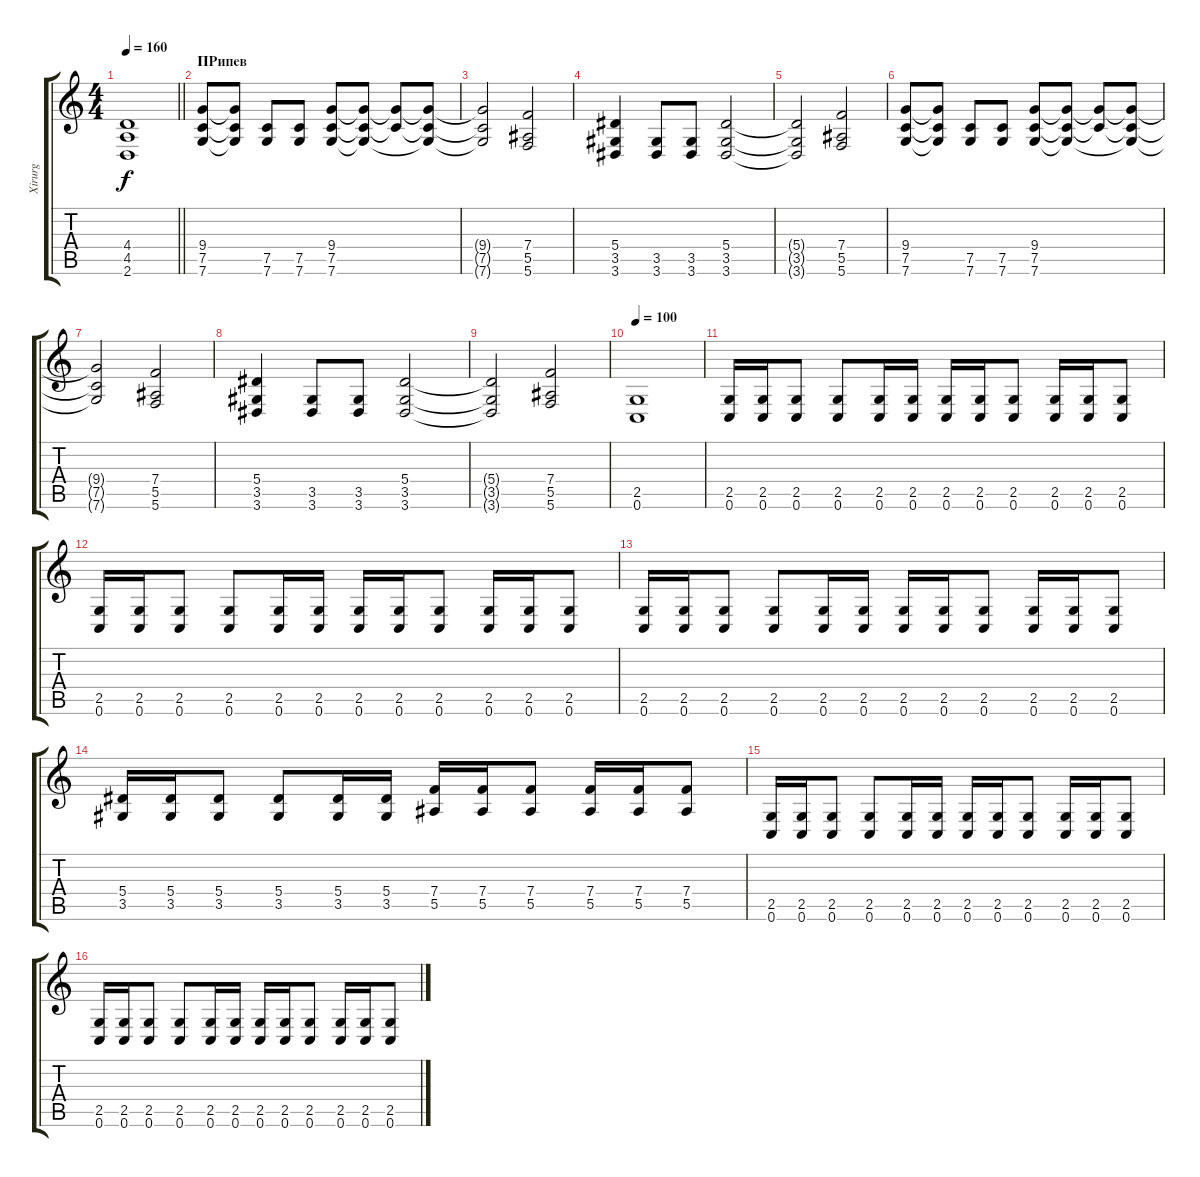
\track ("Xirurg" "Xirurg") {instrument distortionguitar}
\staff {score tabs}
\tuning (C4 G3 Eb3 Bb2 F2 C2) {hide}
\ts (4 4)
\tempo 160
\clef g2
\barLineRight lightlight
\ks c
(4.4 4.5 2.6).1{dy f} |
\section ("" "ПРипев")
(9.4 7.5 7.6).8 (9.4{t} 7.5{t} 7.6{t}).8 (7.5 7.6).8 (7.5 7.6).8 (9.4 7.5 7.6).8 (9.4{t} 7.5{t} 7.6{t}).8 (9.4{t} 7.5{t}).8 (9.4{t} 7.5{t} 7.6{t}).8 |
(9.4{t} 7.5{t} 7.6{t}).2 (7.4 5.5 5.6).2 |
(5.4 3.5 3.6).4 (3.5 3.6).8 (3.5 3.6).8 (5.4 3.5 3.6).2 |
(5.4{t} 3.5{t} 3.6{t}).2 (7.4 5.5 5.6).2 |
(9.4 7.5 7.6).8 (9.4{t} 7.5{t} 7.6{t}).8 (7.5 7.6).8 (7.5 7.6).8 (9.4 7.5 7.6).8 (9.4{t} 7.5{t} 7.6{t}).8 (9.4{t} 7.5{t}).8 (9.4{t} 7.5{t} 7.6{t}).8 |
(9.4{t} 7.5{t} 7.6{t}).2 (7.4 5.5 5.6).2 |
(5.4 3.5 3.6).4 (3.5 3.6).8 (3.5 3.6).8 (5.4 3.5 3.6).2 |
(5.4{t} 3.5{t} 3.6{t}).2 (7.4 5.5 5.6).2 |
\tempo 100
(2.5 0.6).1 |
(2.5 0.6).16 (2.5 0.6).16 (2.5 0.6).8 (2.5 0.6).8 (2.5 0.6).16 (2.5 0.6).16 (2.5 0.6).16 (2.5 0.6).16 (2.5 0.6).8 (2.5 0.6).16 (2.5 0.6).16 (2.5 0.6).8 |
(2.5 0.6).16 (2.5 0.6).16 (2.5 0.6).8 (2.5 0.6).8 (2.5 0.6).16 (2.5 0.6).16 (2.5 0.6).16 (2.5 0.6).16 (2.5 0.6).8 (2.5 0.6).16 (2.5 0.6).16 (2.5 0.6).8 |
(2.5 0.6).16 (2.5 0.6).16 (2.5 0.6).8 (2.5 0.6).8 (2.5 0.6).16 (2.5 0.6).16 (2.5 0.6).16 (2.5 0.6).16 (2.5 0.6).8 (2.5 0.6).16 (2.5 0.6).16 (2.5 0.6).8 |
(5.4 3.5).16 (5.4 3.5).16 (5.4 3.5).8 (5.4 3.5).8 (5.4 3.5).16 (5.4 3.5).16 (7.4 5.5).16 (7.4 5.5).16 (7.4 5.5).8 (7.4 5.5).16 (7.4 5.5).16 (7.4 5.5).8 |
(2.5 0.6).16 (2.5 0.6).16 (2.5 0.6).8 (2.5 0.6).8 (2.5 0.6).16 (2.5 0.6).16 (2.5 0.6).16 (2.5 0.6).16 (2.5 0.6).8 (2.5 0.6).16 (2.5 0.6).16 (2.5 0.6).8 |
(2.5 0.6).16 (2.5 0.6).16 (2.5 0.6).8 (2.5 0.6).8 (2.5 0.6).16 (2.5 0.6).16 (2.5 0.6).16 (2.5 0.6).16 (2.5 0.6).8 (2.5 0.6).16 (2.5 0.6).16 (2.5 0.6).8
